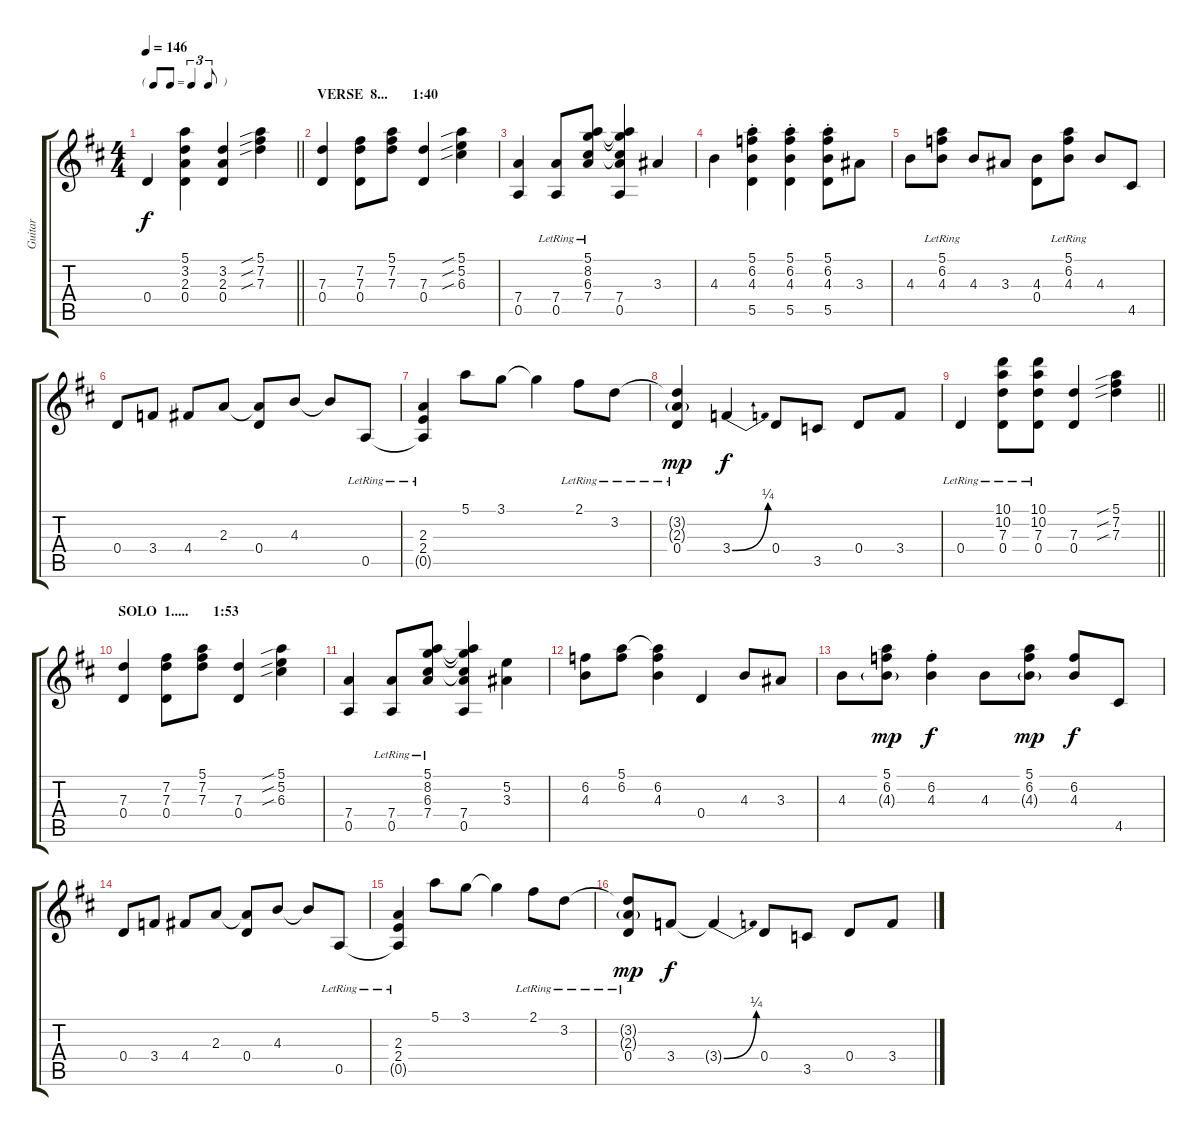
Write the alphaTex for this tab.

\track ("Guitar" "Guitar") {instrument acousticguitarsteel}
\staff {score tabs}
\tuning (E4 B3 G3 D3 A2 E2) {hide}
\ts (4 4)
\tf triplet8th
\tempo 146
\clef g2
\barLineRight lightlight
\ks d
0.4.4{dy f} (5.1 3.2 2.3 0.4).4 (3.2 2.3 0.4).4 (5.1{sib} 7.2{sib} 7.3{sib}).4 |
\section ("" "VERSE  8...       1:40")
(7.3 0.4).4 (7.2 7.3 0.4).8 (5.1 7.2 7.3).8 (7.3 0.4).4 (5.1{sib} 5.2{sib} 6.3{sib}).4 |
(7.4 0.5).4 (7.4 0.5{lr}).8 (5.1{lr} 8.2{lr} 6.3{lr} 7.4).8 (5.1{t} 8.2{t} 6.3{t} 7.4 0.5).4 3.3.4 |
4.3.4 (5.1{st} 6.2{st} 4.3{st} 5.5{st}).4 (5.1{st} 6.2{st} 4.3{st} 5.5{st}).4 (5.1{st} 6.2{st} 4.3{st} 5.5{st}).8 3.3.8 |
4.3.8 (5.1{lr} 6.2{lr} 4.3{lr}).8 4.3.8 3.3.8 (4.3 0.4).8 (5.1{lr} 6.2{lr} 4.3{lr}).8 4.3.8 4.5.8 |
0.4.8 3.4.8 4.4.8 2.3.8 (2.3{t} 0.4).8 4.3.8 4.3{t}.8 0.5{lr}.8 |
(2.3{lr} 2.4{lr} 0.5{t}).4 5.1.8 3.1.8 3.1{t}.4 2.1{lr}.8 3.2{lr}.8 |
(3.2{t} 2.3{g lr} 0.4{lr}).4{dy mp} 3.4{be (bend 0 0 60 1)}.4{dy f} 0.4.8 3.5.8 0.4.8 3.4.8 |
\barLineRight lightlight
0.4{lr}.4 (10.1{lr} 10.2{lr} 7.3{lr} 0.4{lr}).8 (10.1{lr} 10.2{lr} 7.3{lr} 0.4{lr}).8 (7.3 0.4).4 (5.1{sib} 7.2{sib} 7.3{sib}).4 |
\section ("" "SOLO  1.....       1:53")
(7.3 0.4).4 (7.2 7.3 0.4).8 (5.1 7.2 7.3).8 (7.3 0.4).4 (5.1{sib} 5.2{sib} 6.3{sib}).4 |
(7.4 0.5).4 (7.4 0.5{lr}).8 (5.1{lr} 8.2{lr} 6.3{lr} 7.4).8 (5.1{t} 8.2{t} 6.3{t} 7.4 0.5).4 (5.2 3.3).4 |
(6.2 4.3).8 (5.1 6.2).8 (5.1{t} 6.2 4.3).4 0.4.4 4.3.8 3.3.8 |
4.3.8 (5.1 6.2 4.3{g}).8{dy mp} (6.2{st} 4.3{st}).4{dy f} 4.3.8 (5.1 6.2 4.3{g}).8{dy mp} (6.2 4.3).8{dy f} 4.5.8 |
0.4.8 3.4.8 4.4.8 2.3.8 (2.3{t} 0.4).8 4.3.8 4.3{t}.8 0.5{lr}.8 |
(2.3{lr} 2.4{lr} 0.5{t}).4 5.1.8 3.1.8 3.1{t}.4 2.1{lr}.8 3.2{lr}.8 |
(3.2{t} 2.3{g lr} 0.4{lr}).8{dy mp} 3.4.8{dy f} 3.4{be (bend 0 0 60 1) t}.4 0.4.8 3.5.8 0.4.8 3.4.8
